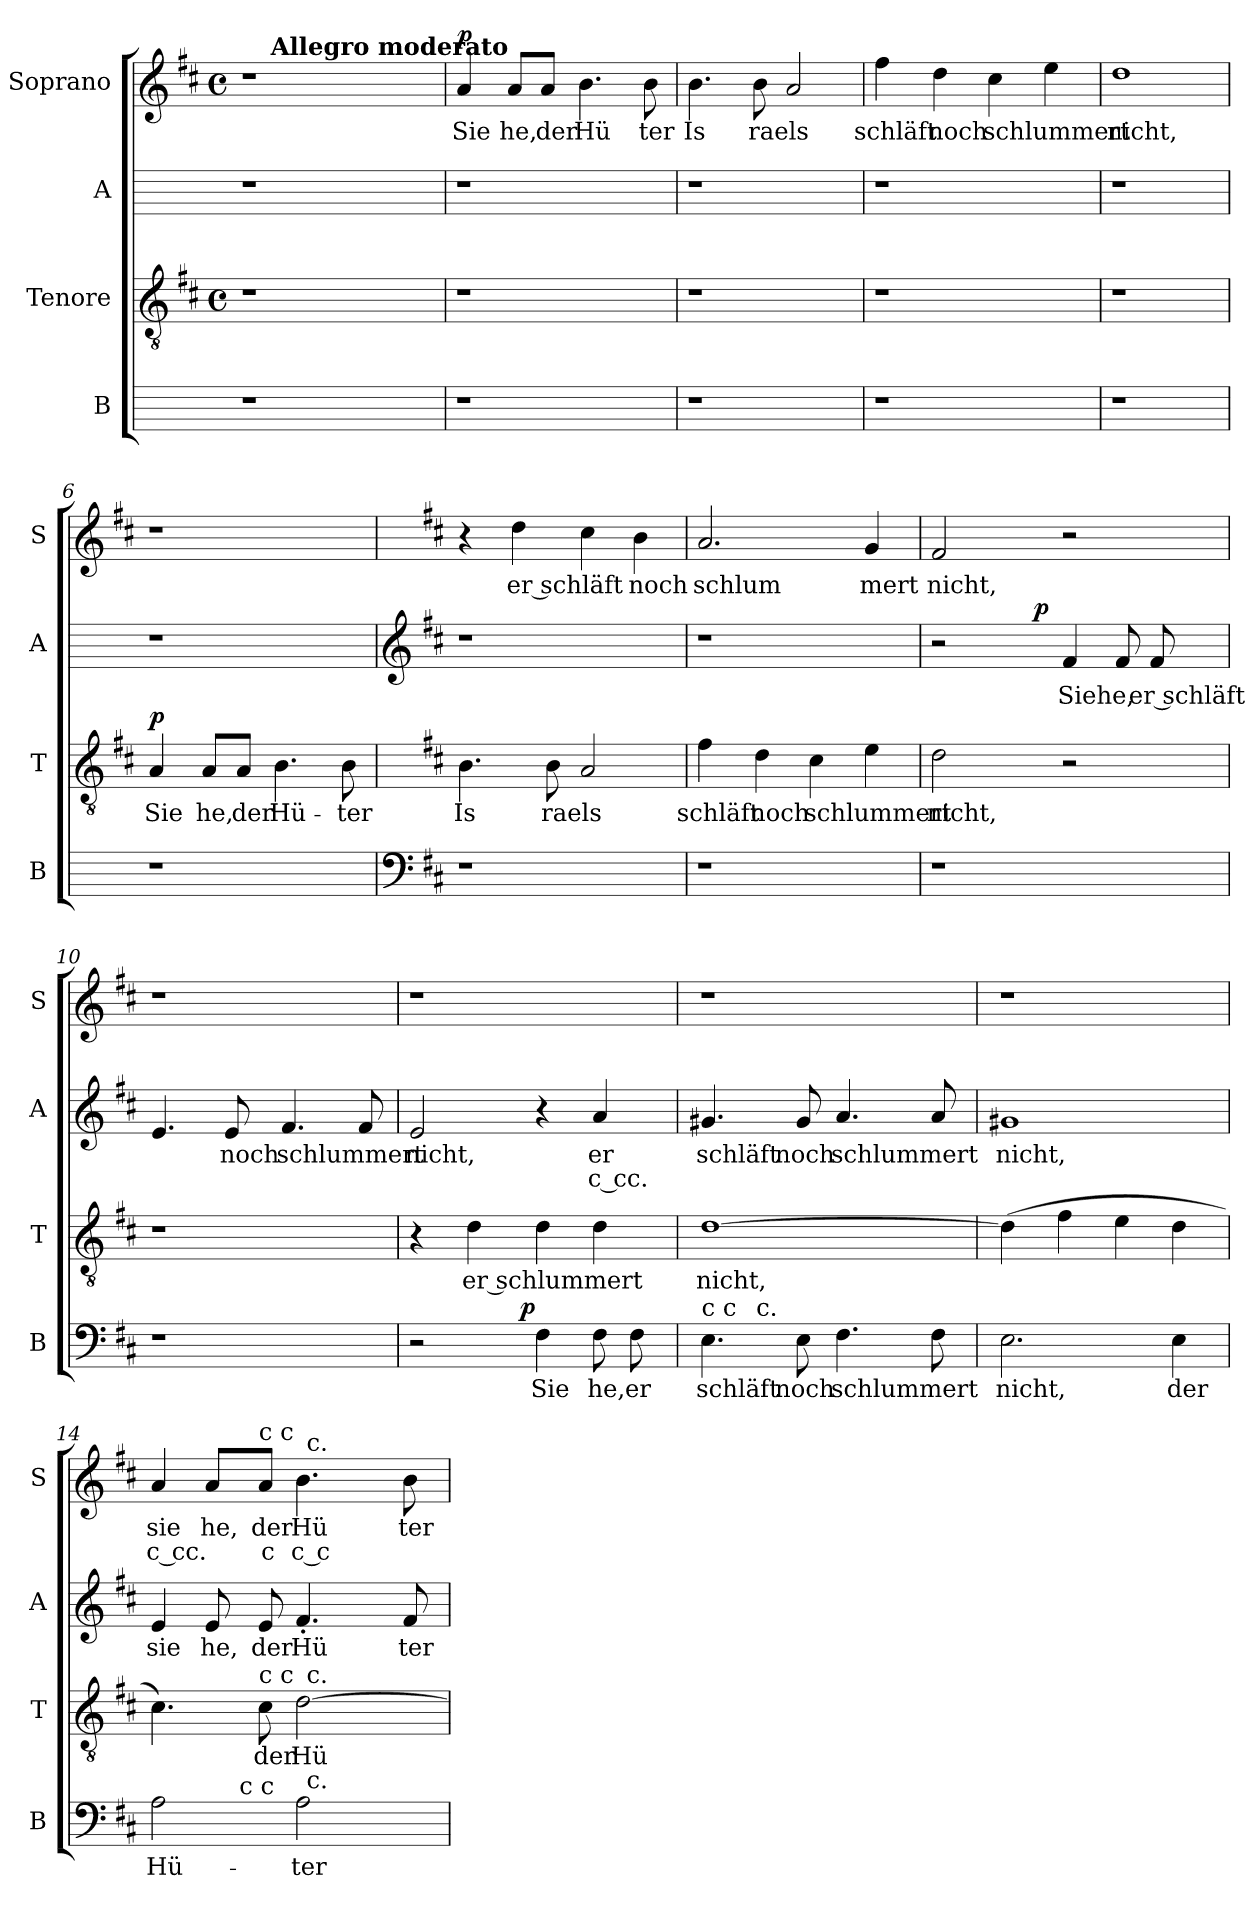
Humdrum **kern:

**kern	**text	**dynam	**kern	**text	**dynam	**kern	**text	**text	**dynam	**kern	**text	**text	**dynam
*part4	*part4	*part4	*part3	*part3	*part3	*part2	*part2	*part2	*part2	*part1	*part1	*part1	*part1
*staff4	*staff4	*staff4	*staff3	*staff3	*staff3	*staff2	*staff2	*staff2	*staff2	*staff1	*staff1	*staff1	*staff1
*I"B	*	*	*I"Tenore	*	*	*I"A	*	*	*	*I"Soprano	*	*	*
*I'B	*	*	*I'T	*	*	*I'A	*	*	*	*I'S	*	*	*
!!LO:PB:g=z
*stria5	*	*	*stria5	*	*	*stria5	*	*	*	*stria5	*	*	*
*	*	*	*clefGv2	*	*	*	*	*	*	*clefG2	*	*	*
*	*	*	*k[f#c#]	*	*	*	*	*	*	*k[f#c#]	*	*	*
*	*	*	*D:	*	*	*	*	*	*	*D:	*	*	*
*	*	*	*M4/4	*	*	*	*	*	*	*M4/4	*	*	*
*	*	*	*met(c)	*	*	*	*	*	*	*met(c)	*	*	*
=1	=1	=1	=1	=1	=1	=1	=1	=1	=1	=1	=1	=1	=1
*	*	*	*	*	*	*	*	*	*	*^	*	*	*
1r	.	.	1r	.	.	1r	.	.	.	1r	16.ryy	.	.	.
!	!	!	!	!	!	!	!	!	!	!	!LO:TX:a:B:t=Allegro moderato	!	!	!
.	.	.	.	.	.	.	.	.	.	.	2ryy	.	.	.
.	.	.	.	.	.	.	.	.	.	.	4ryy	.	.	.
.	.	.	.	.	.	.	.	.	.	.	8ryy	.	.	.
.	.	.	.	.	.	.	.	.	.	.	32ryy	.	.	.
=2	=2	=2	=2	=2	=2	=2	=2	=2	=2	=2	=2	=2	=2	=2
!	!	!	!	!	!	!	!	!	!	!	!	!LO:LY:b:cj	!	!LO:DY:a
*	*	*	*	*	*	*	*	*	*	*v	*v	*	*	*
1r	.	.	1r	.	.	1r	.	.	.	4a/	Sie	.	p
!	!	!	!	!	!	!	!	!	!	!	!LO:LY:b:cj	!	!
.	.	.	.	.	.	.	.	.	.	8a/L	he,	.	.
!	!	!	!	!	!	!	!	!	!	!	!LO:LY:b:cj	!	!
.	.	.	.	.	.	.	.	.	.	8a/J	der	.	.
!	!	!	!	!	!	!	!	!	!	!	!LO:LY:b:cj	!	!
.	.	.	.	.	.	.	.	.	.	4.b\	Hü	.	.
!	!	!	!	!	!	!	!	!	!	!	!LO:LY:b:cj	!	!
.	.	.	.	.	.	.	.	.	.	8b\	ter	.	.
=3	=3	=3	=3	=3	=3	=3	=3	=3	=3	=3	=3	=3	=3
!	!	!	!	!	!	!	!	!	!	!	!LO:LY:b:cj	!	!
1r	.	.	1r	.	.	1r	.	.	.	4.b\	Is	.	.
!	!	!	!	!	!	!	!	!	!	!	!LO:LY:b	!	!
.	.	.	.	.	.	.	.	.	.	8b\	raels	.	.
.	.	.	.	.	.	.	.	.	.	2a/	.	.	.
=4	=4	=4	=4	=4	=4	=4	=4	=4	=4	=4	=4	=4	=4
!	!	!	!	!	!	!	!	!	!	!	!LO:LY:b:cj	!	!
1r	.	.	1r	.	.	1r	.	.	.	4ff#\	schläft	.	.
!	!	!	!	!	!	!	!	!	!	!	!LO:LY:b:cj	!	!
.	.	.	.	.	.	.	.	.	.	4dd\	noch	.	.
!	!	!	!	!	!	!	!	!	!	!	!LO:LY:b:cj	!	!
.	.	.	.	.	.	.	.	.	.	4cc#\	schlummert	.	.
.	.	.	.	.	.	.	.	.	.	4ee\	.	.	.
=5	=5	=5	=5	=5	=5	=5	=5	=5	=5	=5	=5	=5	=5
!	!	!	!	!	!	!	!	!	!	!	!LO:LY:b:cj	!	!
1r	.	.	1r	.	.	1r	.	.	.	1dd	nicht,	.	.
=6	=6	=6	=6	=6	=6	=6	=6	=6	=6	=6	=6	=6	=6
!	!	!	!	!LO:LY:b:cj	!LO:DY:a	!	!	!	!	!	!	!	!
1r	.	.	4A/	Sie	p	1r	.	.	.	1r	.	.	.
!	!	!	!	!LO:LY:b:cj	!	!	!	!	!	!	!	!	!
.	.	.	8A/L	he,	.	.	.	.	.	.	.	.	.
!	!	!	!	!LO:LY:b:cj	!	!	!	!	!	!	!	!	!
.	.	.	8A/J	der	.	.	.	.	.	.	.	.	.
!	!	!	!	!LO:LY:b:cj	!	!	!	!	!	!	!	!	!
.	.	.	4.B\	Hü-	.	.	.	.	.	.	.	.	.
!	!	!	!	!LO:LY:b:cj	!	!	!	!	!	!	!	!	!
.	.	.	8B\	-ter	.	.	.	.	.	.	.	.	.
!!LO:LB:g=z
=7	=7	=7	=7	=7	=7	=7	=7	=7	=7	=7	=7	=7	=7
*clefF4	*	*	*	*	*	*clefG2	*	*	*	*	*	*	*
*k[f#c#]	*	*	*	*	*	*k[f#c#]	*	*	*	*	*	*	*
*D:	*	*	*	*	*	*D:	*	*	*	*	*	*	*
!	!	!	!	!LO:LY:b:cj	!	!	!	!	!	!	!	!	!
1r	.	.	4.B\	Is	.	1r	.	.	.	4r	.	.	.
!	!	!	!	!	!	!	!	!	!	!	!LO:LY:b:cj	!	!
.	.	.	.	.	.	.	.	.	.	4dd\	er schläft	.	.
!	!	!	!	!LO:LY:b	!	!	!	!	!	!	!	!	!
.	.	.	8B\	raels	.	.	.	.	.	.	.	.	.
.	.	.	2A/	.	.	.	.	.	.	4cc#\	.	.	.
!	!	!	!	!	!	!	!	!	!	!	!LO:LY:b:cj	!	!
.	.	.	.	.	.	.	.	.	.	4b\	noch	.	.
=8	=8	=8	=8	=8	=8	=8	=8	=8	=8	=8	=8	=8	=8
!	!	!	!	!LO:LY:b:cj	!	!	!	!	!	!	!LO:LY:b:cj	!	!
1r	.	.	4f#\	schläft	.	1r	.	.	.	2.a/	schlum	.	.
!	!	!	!	!LO:LY:b:cj	!	!	!	!	!	!	!	!	!
.	.	.	4d\	noch	.	.	.	.	.	.	.	.	.
!	!	!	!	!LO:LY:b:cj	!	!	!	!	!	!	!	!	!
.	.	.	4c#\	schlummert	.	.	.	.	.	.	.	.	.
!	!	!	!	!	!	!	!	!	!	!	!LO:LY:b:cj	!	!
.	.	.	4e\	.	.	.	.	.	.	4g/	mert	.	.
=9	=9	=9	=9	=9	=9	=9	=9	=9	=9	=9	=9	=9	=9
!	!	!	!	!LO:LY:b:cj	!	!	!	!	!	!	!LO:LY:b:cj	!	!
*	*	*	*	*	*	*^	*	*	*	*	*	*	*
1r	.	.	2d\	nicht,	.	2r	4ryy	.	.	.	2f#/	nicht,	.	.
.	.	.	.	.	.	.	8ryy	.	.	.	.	.	.	.
.	.	.	.	.	.	.	32ryy	.	.	.	.	.	.	.
!	!	!	!	!	!	!	!	!	!	!LO:DY:a	!	!	!	!
.	.	.	.	.	.	.	2ryy	.	.	p	.	.	.	.
!	!	!	!	!	!	!	!	!LO:LY:b:cj	!	!	!	!	!	!
.	.	.	2r	.	.	4f#/	.	Siehe,	.	.	2r	.	.	.
.	.	.	.	.	.	8f#/	.	.	.	.	.	.	.	.
!	!	!	!	!	!	!	!	!LO:LY:b:cj	!	!	!	!	!	!
.	.	.	.	.	.	8f#/	.	er schläft	.	.	.	.	.	.
.	.	.	.	.	.	.	16.ryy	.	.	.	.	.	.	.
*	*	*	*	*	*	*v	*v	*	*	*	*	*	*	*
=10	=10	=10	=10	=10	=10	=10	=10	=10	=10	=10	=10	=10	=10
1r	.	.	1r	.	.	4.e/	.	.	.	1r	.	.	.
!	!	!	!	!	!	!	!LO:LY:b:cj	!	!	!	!	!	!
.	.	.	.	.	.	8e/	noch	.	.	.	.	.	.
!	!	!	!	!	!	!	!LO:LY:b:cj	!	!	!	!	!	!
.	.	.	.	.	.	4.f#/	schlummert	.	.	.	.	.	.
.	.	.	.	.	.	8f#/	.	.	.	.	.	.	.
=11	=11	=11	=11	=11	=11	=11	=11	=11	=11	=11	=11	=11	=11
!	!	!	!	!	!	!	!LO:LY:b:cj	!	!	!	!	!	!
*^	*	*	*	*	*	*	*	*	*	*	*	*	*
2r	4...ryy	.	.	4r	.	.	2e/	nicht,	.	.	1r	.	.	.
!	!	!	!	!	!LO:LY:b:cj	!	!	!	!	!	!	!	!	!
.	.	.	.	4d\	er schlummert	.	.	.	.	.	.	.	.	.
!	!	!	!LO:DY:a	!	!	!	!	!	!	!	!	!	!	!
.	2ryy	.	p	.	.	.	.	.	.	.	.	.	.	.
!	!	!LO:LY:b:cj	!	!	!	!	!	!	!	!	!	!	!	!
4F#\	.	Sie	.	4d\	.	.	4r	.	.	.	.	.	.	.
!	!	!LO:LY:b:cj	!	!	!	!	!	!LO:LY:b:cj	!LO:LY:b:rj	!	!	!	!	!
8F#\	.	he,	.	4d\	.	.	4a/	er	c cc.	.	.	.	.	.
!	!	!LO:LY:b:cj	!	!	!	!	!	!	!	!	!	!	!	!
8F#\	.	er	.	.	.	.	.	.	.	.	.	.	.	.
.	32ryy	.	.	.	.	.	.	.	.	.	.	.	.	.
!!LO:LB:g=z
=12	=12	=12	=12	=12	=12	=12	=12	=12	=12	=12	=12	=12	=12	=12
!LO:TX:a:t=c c	!	!	!	!	!	!	!	!	!	!	!	!	!	!
!	!	!LO:LY:b:cj	!	!	!LO:LY:b	!	!	!LO:LY:b:cj	!	!	!	!	!	!
4.E\	8...ryy	schläft	.	[>1d	nicht,	.	4.g#X/	schläft	.	.	1r	.	.	.
!	!LO:TX:a:t=c.	!	!	!	!	!	!	!	!	!	!	!	!	!
.	2ryy	.	.	.	.	.	.	.	.	.	.	.	.	.
!	!	!LO:LY:b:cj	!	!	!	!	!	!LO:LY:b:cj	!	!	!	!	!	!
8E\	.	noch	.	.	.	.	8g#/	noch	.	.	.	.	.	.
!	!	!LO:LY:b:cj	!	!	!	!	!	!LO:LY:b:cj	!	!	!	!	!	!
4.F#\	.	schlummert	.	.	.	.	4.a/	schlummert	.	.	.	.	.	.
.	4ryy	.	.	.	.	.	.	.	.	.	.	.	.	.
8F#\	.	.	.	.	.	.	8a/	.	.	.	.	.	.	.
.	64ryy	.	.	.	.	.	.	.	.	.	.	.	.	.
=13	=13	=13	=13	=13	=13	=13	=13	=13	=13	=13	=13	=13	=13	=13
!	!	!LO:LY:b:cj	!	!	!	!	!	!LO:LY:b:cj	!	!	!	!	!	!
*v	*v	*	*	*	*	*	*	*	*	*	*	*	*	*
2.E\	nicht,	.	(>4d\]	.	.	1g#X	nicht,	.	.	1r	.	.	.
.	.	.	4f#\	.	.	.	.	.	.	.	.	.	.
.	.	.	4e\	.	.	.	.	.	.	.	.	.	.
!	!LO:LY:b:cj	!	!	!	!	!	!	!	!	!	!	!	!
4E\	der	.	4d\	.	.	.	.	.	.	.	.	.	.
=14	=14	=14	=14	=14	=14	=14	=14	=14	=14	=14	=14	=14	=14
!	!LO:LY:b:cj	!	!	!	!	!	!LO:LY:b:cj	!	!	!	!LO:LY:b:cj	!LO:LY:b:rj	!
*^	*	*	*^	*	*	*	*	*	*	*^	*	*	*
*	*^	*	*	*	*	*	*	*	*	*	*	*	*	*	*	*
2A\	4ryy	2ryy	Hü-	.	4.c#\)	2ryy	.	.	4e/	sie	.	.	4a/	2ryy	sie	c cc.	.
!	!	!	!	!	!	!	!	!	!	!LO:LY:b:cj	!	!	!	!	!LO:LY:b:cj	!	!
.	16ryy	.	.	.	.	.	.	.	8e/	he,	.	.	8a/L	.	he,	.	.
.	64ryy	.	.	.	.	.	.	.	.	.	.	.	.	.	.	.	.
!	!LO:TX:a:t=c c	!	!	!	!	!	!	!	!	!	!	!	!	!	!	!	!
.	2ryy	.	.	.	.	.	.	.	.	.	.	.	.	.	.	.	.
!	!	!	!	!	!	!	!	!	!	!	!	!	!LO:TX:a:t=c c	!	!	!	!
!	!	!	!	!	!LO:TX:a:t=c c	!	!	!	!	!	!	!	!	!	!	!	!
!	!	!	!	!	!	!	!LO:LY:b:cj	!	!	!LO:LY:b:cj	!	!	!	!	!LO:LY:b:cj	!LO:LY:b:cj	!
.	.	.	.	.	8c#\	.	der	.	8e/	der	.	.	8a/J	.	der	c	.
!	!	!	!LO:LY:b:cj	!	!	!	!LO:LY:b	!	!	!LO:LY:b:cj	!	!	!	!	!LO:LY:b:cj	!LO:LY:b:rj	!
2A\	.	64ryy	-ter	.	[>2d\	64ryy	Hü-	.	4.f#'>/	Hü	.	.	4.b\	64ryy	Hü	c c	.
!	!	!	!	!	!	!	!	!	!	!	!	!	!	!LO:TX:a:t=c.	!	!	!
!	!	!	!	!	!	!LO:TX:a:t=c.	!	!	!	!	!	!	!	!	!	!	!
!	!	!LO:TX:a:t=c.	!	!	!	!	!	!	!	!	!	!	!	!	!	!	!
.	.	4ryy	.	.	.	4ryy	.	.	.	.	.	.	.	4ryy	.	.	.
.	.	8...ryy	.	.	.	8...ryy	.	.	.	.	.	.	.	8...ryy	.	.	.
.	8ryy	.	.	.	.	.	.	.	.	.	.	.	.	.	.	.	.
!	!	!	!	!	!	!	!	!	!	!LO:LY:b:cj	!	!	!	!	!LO:LY:b:cj	!	!
.	.	.	.	.	.	.	.	.	8f#/	ter	.	.	8b\	.	ter	.	.
.	32.ryy	.	.	.	.	.	.	.	.	.	.	.	.	.	.	.	.
*v	*v	*v	*	*	*	*	*	*	*	*	*	*	*v	*v	*	*	*
*	*	*	*v	*v	*	*	*	*	*	*	*	*	*	*
=	=	=	=	=	=	=	=	=	=	=	=	=	=
*-	*-	*-	*-	*-	*-	*-	*-	*-	*-	*-	*-	*-	*-
